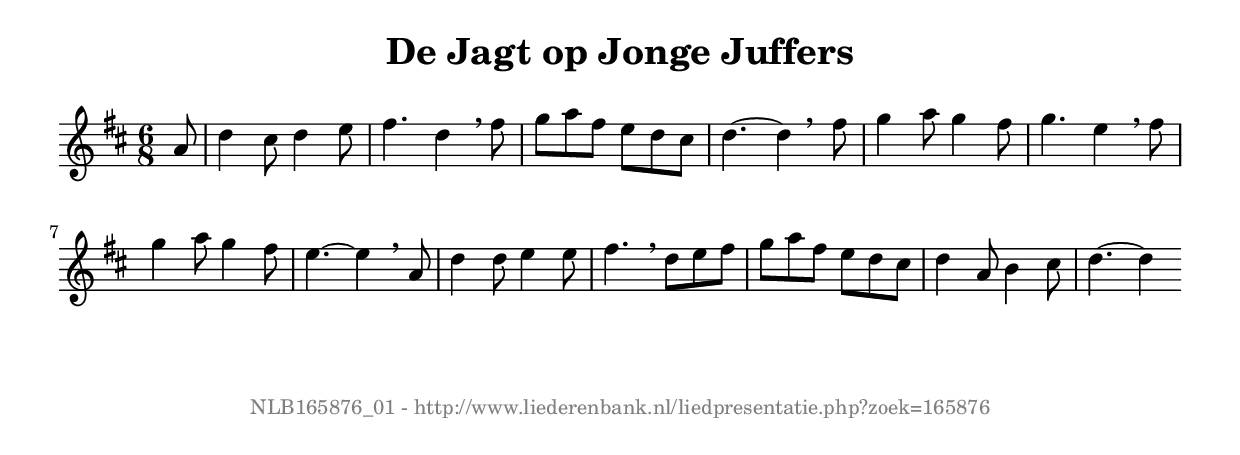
%
% produced by wce2krn 1.64 (7 June 2014)
%
\version"2.16"
#(append! paper-alist '(("long" . (cons (* 210 mm) (* 2000 mm)))))
#(set-default-paper-size "long")
sb = {\breathe}
mBreak = {\breathe }
bBreak = {\breathe }
x = {\once\override NoteHead #'style = #'cross }
gl=\glissando
itime={\override Staff.TimeSignature #'stencil = ##f }
ficta = {\once\set suggestAccidentals = ##t}
fine = {\once\override Score.RehearsalMark #'self-alignment-X = #1 \mark \markup {\italic{Fine}}}
dc = {\once\override Score.RehearsalMark #'self-alignment-X = #1 \mark \markup {\italic{D.C.}}}
dcf = {\once\override Score.RehearsalMark #'self-alignment-X = #1 \mark \markup {\italic{D.C. al Fine}}}
dcc = {\once\override Score.RehearsalMark #'self-alignment-X = #1 \mark \markup {\italic{D.C. al Coda}}}
ds = {\once\override Score.RehearsalMark #'self-alignment-X = #1 \mark \markup {\italic{D.S.}}}
dsf = {\once\override Score.RehearsalMark #'self-alignment-X = #1 \mark \markup {\italic{D.S. al Fine}}}
dsc = {\once\override Score.RehearsalMark #'self-alignment-X = #1 \mark \markup {\italic{D.S. al Coda}}}
pv = {\set Score.repeatCommands = #'((volta "1"))}
sv = {\set Score.repeatCommands = #'((volta "2"))}
tv = {\set Score.repeatCommands = #'((volta "3"))}
qv = {\set Score.repeatCommands = #'((volta "4"))}
xv = {\set Score.repeatCommands = #'((volta #f))}
\header{ tagline = ""
title = "De Jagt op Jonge Juffers"
}
\score {{
\key d \major
\relative g'
{
\set melismaBusyProperties = #'()
\partial 32*4
\time 6/8
\tempo 4=120
\override Score.MetronomeMark #'transparent = ##t
\override Score.RehearsalMark #'break-visibility = #(vector #t #t #f)
a8 d4 cis8 d4 e8 fis4. d4 \sb fis8 g8 a fis e d cis d4.~ d4 \bar ":|:" \bBreak
fis8 g4 a8 g4 fis8 g4. e4 \sb fis8 g4 a8 g4 fis8 e4.~ e4 \mBreak
a,8 d4 d8 e4 e8 fis4. \sb d8 e fis g a fis e d cis d4 a8 b4 cis8 d4.~ d4 \bar ":|"
 }}
 \midi { }
 \layout {
            indent = 0.0\cm
}
}
\markup { \vspace #0 } \markup { \with-color #grey \fill-line { \center-column { \smaller "NLB165876_01 - http://www.liederenbank.nl/liedpresentatie.php?zoek=165876" } } }
